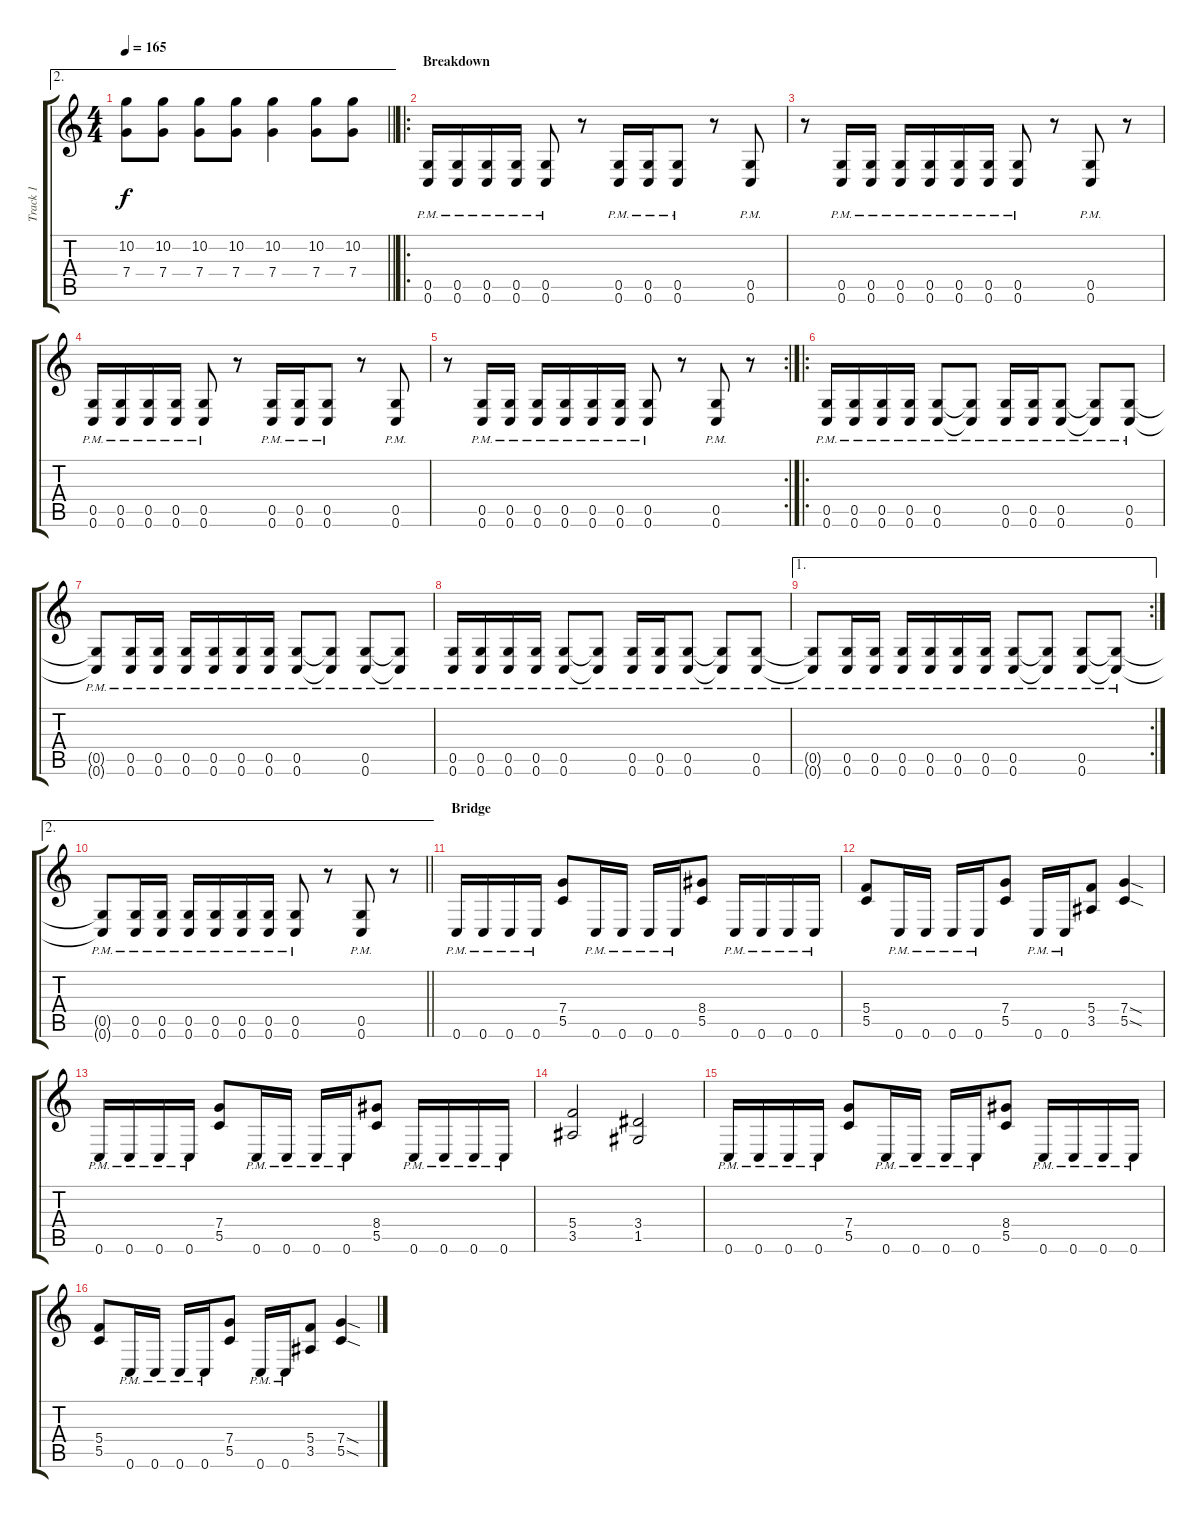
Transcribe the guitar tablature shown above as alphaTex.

\track ("Track 1" "Track 1") {instrument distortionguitar}
\staff {score tabs}
\tuning (D4 A3 F3 C3 G2 C2) {hide}
\ae 2
\ts (4 4)
\tempo 165
\clef g2
\barLineRight lightlight
\ks c
(10.2 7.4).8{dy f} (10.2 7.4).8 (10.2 7.4).8 (10.2 7.4).8 (10.2 7.4).4 (10.2 7.4).8 (10.2 7.4).8 |
\ro
\section ("" "Breakdown")
(0.5{pm} 0.6{pm}).16 (0.5{pm} 0.6{pm}).16 (0.5{pm} 0.6{pm}).16 (0.5{pm} 0.6{pm}).16 (0.5{pm} 0.6{pm}).8 r.8 (0.5{pm} 0.6{pm}).16 (0.5{pm} 0.6{pm}).16 (0.5{pm} 0.6{pm}).8 r.8 (0.5{pm} 0.6{pm}).8 |
r.8 (0.5{pm} 0.6{pm}).16 (0.5{pm} 0.6{pm}).16 (0.5{pm} 0.6{pm}).16 (0.5{pm} 0.6{pm}).16 (0.5{pm} 0.6{pm}).16 (0.5{pm} 0.6{pm}).16 (0.5{pm} 0.6{pm}).8 r.8 (0.5{pm} 0.6{pm}).8 r.8 |
(0.5{pm} 0.6{pm}).16 (0.5{pm} 0.6{pm}).16 (0.5{pm} 0.6{pm}).16 (0.5{pm} 0.6{pm}).16 (0.5{pm} 0.6{pm}).8 r.8 (0.5{pm} 0.6{pm}).16 (0.5{pm} 0.6{pm}).16 (0.5{pm} 0.6{pm}).8 r.8 (0.5{pm} 0.6{pm}).8 |
\rc 2
r.8 (0.5{pm} 0.6{pm}).16 (0.5{pm} 0.6{pm}).16 (0.5{pm} 0.6{pm}).16 (0.5{pm} 0.6{pm}).16 (0.5{pm} 0.6{pm}).16 (0.5{pm} 0.6{pm}).16 (0.5{pm} 0.6{pm}).8 r.8 (0.5{pm} 0.6{pm}).8 r.8 |
\ro
(0.5{pm} 0.6{pm}).16 (0.5{pm} 0.6{pm}).16 (0.5{pm} 0.6{pm}).16 (0.5{pm} 0.6{pm}).16 (0.5{pm} 0.6{pm}).8 (0.5{pm t} 0.6{pm t}).8 (0.5{pm} 0.6{pm}).16 (0.5{pm} 0.6{pm}).16 (0.5{pm} 0.6{pm}).8 (0.5{pm t} 0.6{pm t}).8 (0.5{pm} 0.6{pm}).8 |
(0.5{pm t} 0.6{pm t}).8 (0.5{pm} 0.6{pm}).16 (0.5{pm} 0.6{pm}).16 (0.5{pm} 0.6{pm}).16 (0.5{pm} 0.6{pm}).16 (0.5{pm} 0.6{pm}).16 (0.5{pm} 0.6{pm}).16 (0.5{pm} 0.6{pm}).8 (0.5{pm t} 0.6{pm t}).8 (0.5{pm} 0.6{pm}).8 (0.5{pm t} 0.6{pm t}).8 |
(0.5{pm} 0.6{pm}).16 (0.5{pm} 0.6{pm}).16 (0.5{pm} 0.6{pm}).16 (0.5{pm} 0.6{pm}).16 (0.5{pm} 0.6{pm}).8 (0.5{pm t} 0.6{pm t}).8 (0.5{pm} 0.6{pm}).16 (0.5{pm} 0.6{pm}).16 (0.5{pm} 0.6{pm}).8 (0.5{pm t} 0.6{pm t}).8 (0.5{pm} 0.6{pm}).8 |
\ae 1
\rc 2
(0.5{pm t} 0.6{pm t}).8 (0.5{pm} 0.6{pm}).16 (0.5{pm} 0.6{pm}).16 (0.5{pm} 0.6{pm}).16 (0.5{pm} 0.6{pm}).16 (0.5{pm} 0.6{pm}).16 (0.5{pm} 0.6{pm}).16 (0.5{pm} 0.6{pm}).8 (0.5{pm t} 0.6{pm t}).8 (0.5{pm} 0.6{pm}).8 (0.5{pm t} 0.6{pm t}).8 |
\ae 2
\barLineRight lightlight
(0.5{pm t} 0.6{pm t}).8 (0.5{pm} 0.6{pm}).16 (0.5{pm} 0.6{pm}).16 (0.5{pm} 0.6{pm}).16 (0.5{pm} 0.6{pm}).16 (0.5{pm} 0.6{pm}).16 (0.5{pm} 0.6{pm}).16 (0.5{pm} 0.6{pm}).8 r.8 (0.5{pm} 0.6{pm}).8 r.8 |
\section ("" "Bridge")
0.6{pm}.16 0.6{pm}.16 0.6{pm}.16 0.6{pm}.16 (7.4 5.5).8 0.6{pm}.16 0.6{pm}.16 0.6{pm}.16 0.6{pm}.16 (8.4 5.5).8 0.6{pm}.16 0.6{pm}.16 0.6{pm}.16 0.6{pm}.16 |
(5.4 5.5).8 0.6{pm}.16 0.6{pm}.16 0.6{pm}.16 0.6{pm}.16 (7.4 5.5).8 0.6{pm}.16 0.6{pm}.16 (5.4 3.5).8 (7.4{sod} 5.5{sod}).4 |
0.6{pm}.16 0.6{pm}.16 0.6{pm}.16 0.6{pm}.16 (7.4 5.5).8 0.6{pm}.16 0.6{pm}.16 0.6{pm}.16 0.6{pm}.16 (8.4 5.5).8 0.6{pm}.16 0.6{pm}.16 0.6{pm}.16 0.6{pm}.16 |
(5.4 3.5).2 (3.4 1.5).2 |
0.6{pm}.16 0.6{pm}.16 0.6{pm}.16 0.6{pm}.16 (7.4 5.5).8 0.6{pm}.16 0.6{pm}.16 0.6{pm}.16 0.6{pm}.16 (8.4 5.5).8 0.6{pm}.16 0.6{pm}.16 0.6{pm}.16 0.6{pm}.16 |
(5.4 5.5).8 0.6{pm}.16 0.6{pm}.16 0.6{pm}.16 0.6{pm}.16 (7.4 5.5).8 0.6{pm}.16 0.6{pm}.16 (5.4 3.5).8 (7.4{sod} 5.5{sod}).4
